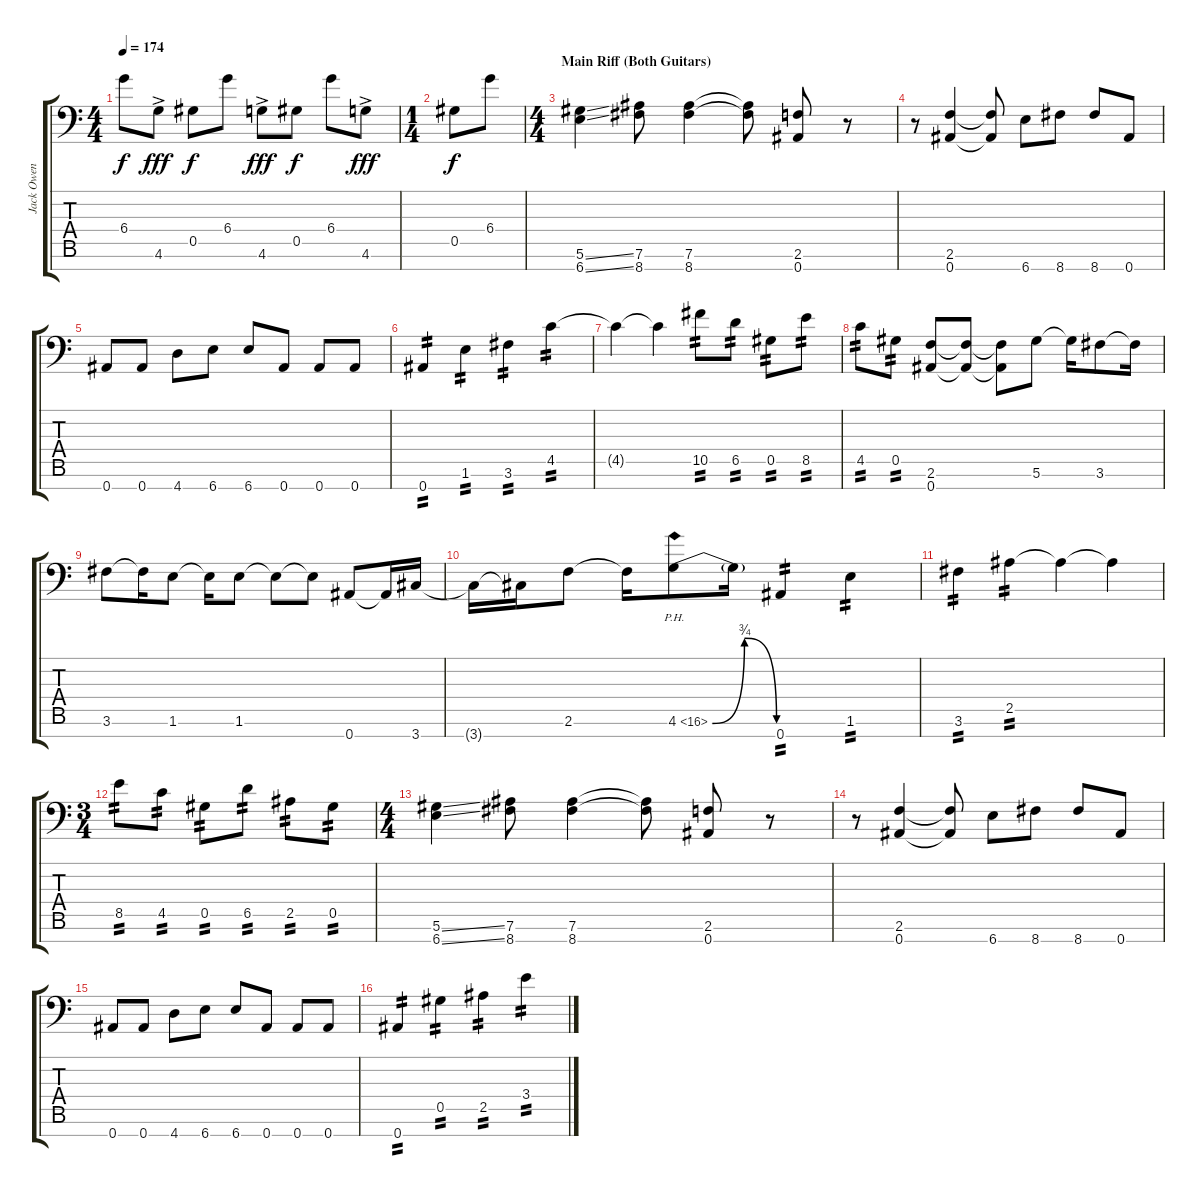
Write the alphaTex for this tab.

\track ("Jack Owen" "Jack Owen") {instrument overdrivenguitar}
\staff {score tabs}
\tuning (Eb4 Bb3 Gb3 Db3 Ab2 Eb2 Bb1) {hide}
\ts (4 4)
\tempo 174
\clef f4
\ks c
6.4.8{dy f} 4.6{ac}.8{dy fff} 0.5.8{dy f} 6.4.8 4.6{ac}.8{dy fff} 0.5.8{dy f} 6.4.8 4.6{ac}.8{dy fff} |
\ts (1 4)
0.5.8{dy f} 6.4.8 |
\ts (4 4)
\section ("" "Main Riff (Both Guitars)")
(5.6{ss} 6.7{ss}).4 (7.6 8.7).8 (7.6 8.7).4 (7.6{t} 8.7{t}).8 (2.6 0.7).8 r.8 |
r.8 (2.6 0.7).4 (2.6{t} 0.7{t}).8 6.7.8 8.7.8 8.7.8 0.7.8 |
0.7.8 0.7.8 4.7.8 6.7.8 6.7.8 0.7.8 0.7.8 0.7.8 |
0.7.4{tp 2} 1.6.4{tp 2} 3.6.4{tp 2} 4.5.4{tp 2} |
4.5{t}.4 4.5{t}.4 10.5.8{tp 2} 6.5.8{tp 2} 0.5.8{tp 2} 8.5.8{tp 2} |
4.5.8{tp 2} 0.5.8{tp 2} (2.6 0.7).8 (2.6{t} 0.7{t}).8 (2.6{t} 0.7{t}).8 5.6.8 5.6{t}.16 3.6.8 3.6{t}.16 |
3.6.8 3.6{t}.16 1.6.8 1.6{t}.16 1.6.8 1.6{t}.8 1.6{t}.8 0.7.8 0.7{t}.16 3.7.16 |
3.7{t}.16 3.7{t}.16 2.6.8 2.6{t}.16 4.6{be (bendrelease 0 0 30 3 30 3 60 0) ph 12}.8 4.6{t}.16 0.7.4{tp 2} 1.6.4{tp 2} |
3.6.4{tp 2} 2.5.4{tp 2} 2.5{t}.4 2.5{t}.4 |
\ts (3 4)
8.5.8{tp 2} 4.5.8{tp 2} 0.5.8{tp 2} 6.5.8{tp 2} 2.5.8{tp 2} 0.5.8{tp 2} |
\ts (4 4)
(5.6{ss} 6.7{ss}).4 (7.6 8.7).8 (7.6 8.7).4 (7.6{t} 8.7{t}).8 (2.6 0.7).8 r.8 |
r.8 (2.6 0.7).4 (2.6{t} 0.7{t}).8 6.7.8 8.7.8 8.7.8 0.7.8 |
0.7.8 0.7.8 4.7.8 6.7.8 6.7.8 0.7.8 0.7.8 0.7.8 |
0.7.4{tp 2} 0.5.4{tp 2} 2.5.4{tp 2} 3.4.4{tp 2}
